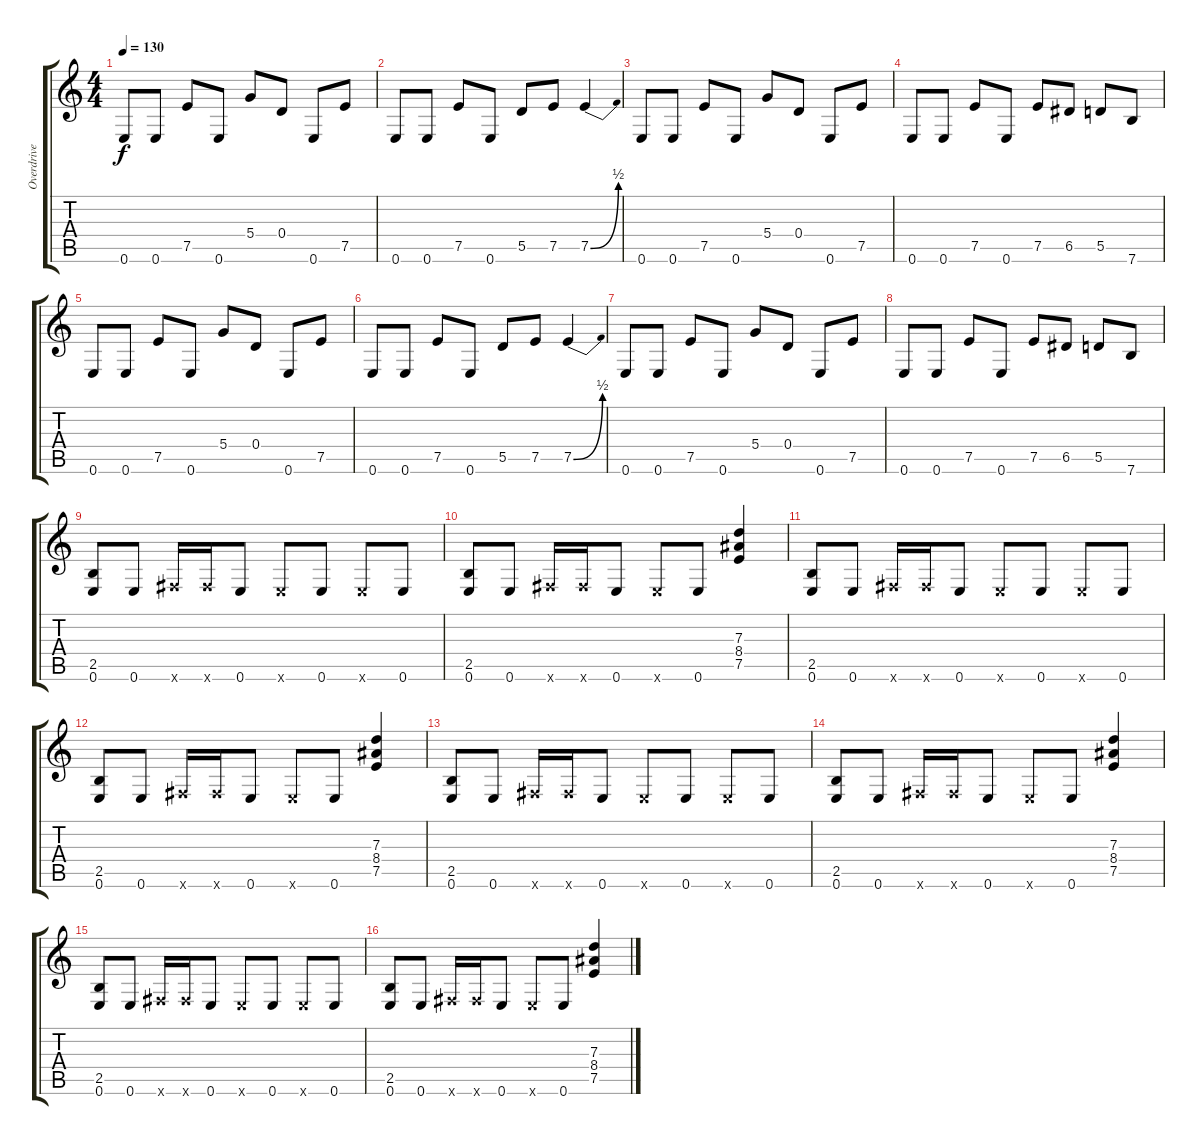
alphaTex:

\track ("Overdrive Guitar I" "Overdrive ") {instrument overdrivenguitar}
\staff {score tabs}
\tuning (E4 B3 G3 D3 A2 E2) {hide}
\ts (4 4)
\tempo 130
\clef g2
\ks c
0.6.8{dy f} 0.6.8 7.5.8 0.6.8 5.4.8 0.4.8 0.6.8 7.5.8 |
0.6.8 0.6.8 7.5.8 0.6.8 5.5.8 7.5.8 7.5{be (bend 0 0 60 2)}.4 |
0.6.8 0.6.8 7.5.8 0.6.8 5.4.8 0.4.8 0.6.8 7.5.8 |
0.6.8 0.6.8 7.5.8 0.6.8 7.5.8 6.5.8 5.5.8 7.6.8 |
0.6.8 0.6.8 7.5.8 0.6.8 5.4.8 0.4.8 0.6.8 7.5.8 |
0.6.8 0.6.8 7.5.8 0.6.8 5.5.8 7.5.8 7.5{be (bend 0 0 60 2)}.4 |
0.6.8 0.6.8 7.5.8 0.6.8 5.4.8 0.4.8 0.6.8 7.5.8 |
0.6.8 0.6.8 7.5.8 0.6.8 7.5.8 6.5.8 5.5.8 7.6.8 |
(2.5 0.6).8 0.6.8 2.6{x}.16 2.6{x}.16 0.6.8 0.6{x}.8 0.6.8 0.6{x}.8 0.6.8 |
(2.5 0.6).8 0.6.8 2.6{x}.16 2.6{x}.16 0.6.8 0.6{x}.8 0.6.8 (7.3 8.4 7.5).4 |
(2.5 0.6).8 0.6.8 2.6{x}.16 2.6{x}.16 0.6.8 0.6{x}.8 0.6.8 0.6{x}.8 0.6.8 |
(2.5 0.6).8 0.6.8 2.6{x}.16 2.6{x}.16 0.6.8 0.6{x}.8 0.6.8 (7.3 8.4 7.5).4 |
(2.5 0.6).8 0.6.8 2.6{x}.16 2.6{x}.16 0.6.8 0.6{x}.8 0.6.8 0.6{x}.8 0.6.8 |
(2.5 0.6).8 0.6.8 2.6{x}.16 2.6{x}.16 0.6.8 0.6{x}.8 0.6.8 (7.3 8.4 7.5).4 |
(2.5 0.6).8 0.6.8 2.6{x}.16 2.6{x}.16 0.6.8 0.6{x}.8 0.6.8 0.6{x}.8 0.6.8 |
(2.5 0.6).8 0.6.8 2.6{x}.16 2.6{x}.16 0.6.8 0.6{x}.8 0.6.8 (7.3 8.4 7.5).4
